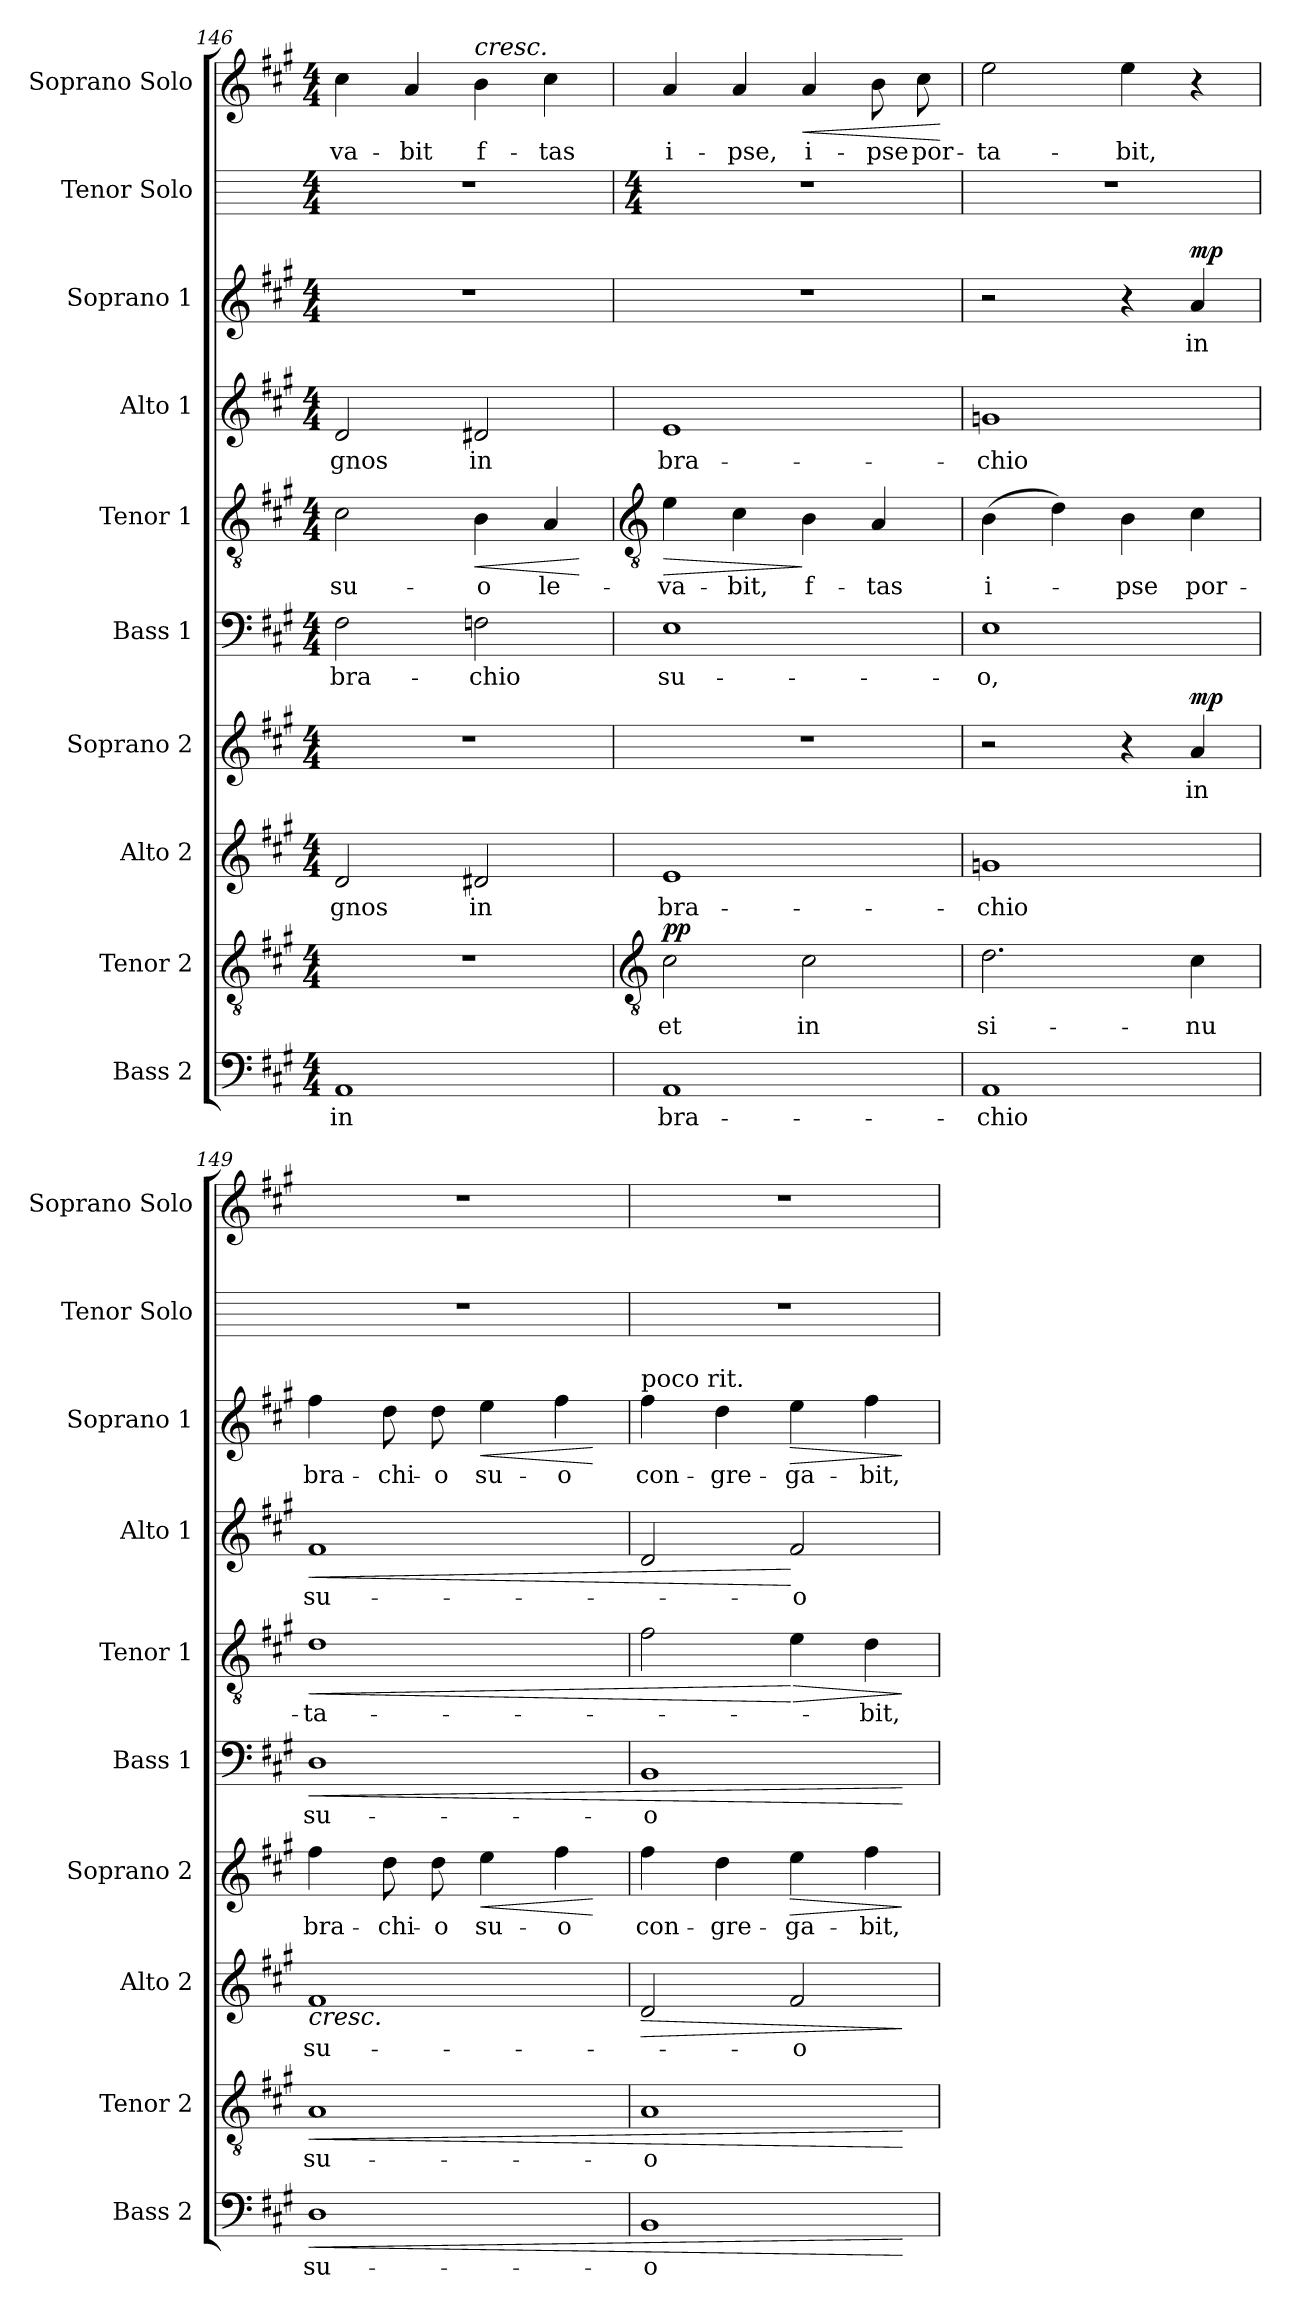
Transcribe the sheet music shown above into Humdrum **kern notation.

**kern	**text	**dynam	**kern	**text	**dynam	**kern	**text	**dynam	**kern	**text	**dynam	**kern	**text	**dynam	**kern	**text	**dynam	**kern	**text	**dynam	**kern	**text	**dynam	**kern	**kern	**text	**dynam
*part10	*part10	*part10	*part9	*part9	*part9	*part8	*part8	*part8	*part7	*part7	*part7	*part6	*part6	*part6	*part5	*part5	*part5	*part4	*part4	*part4	*part3	*part3	*part3	*part2	*part1	*part1	*part1
*staff10	*staff10	*staff10	*staff9	*staff9	*staff9	*staff8	*staff8	*staff8	*staff7	*staff7	*staff7	*staff6	*staff6	*staff6	*staff5	*staff5	*staff5	*staff4	*staff4	*staff4	*staff3	*staff3	*staff3	*staff2	*staff1	*staff1	*staff1
*I"Bass 2	*	*	*I"Tenor 2	*	*	*I"Alto 2	*	*	*I"Soprano 2	*	*	*I"Bass 1	*	*	*I"Tenor 1	*	*	*I"Alto 1	*	*	*I"Soprano 1	*	*	*I"Tenor Solo	*I"Soprano Solo	*	*
*I'Bass 2	*	*	*I'Tenor 2	*	*	*I'Alto 2	*	*	*I'Soprano 2	*	*	*I'Bass 1	*	*	*I'Tenor 1	*	*	*I'Alto 1	*	*	*I'Soprano 1	*	*	*I'Tenor Solo	*I'Soprano Solo	*	*
*clefF4	*	*	*clefGv2	*	*	*clefG2	*	*	*clefG2	*	*	*clefF4	*	*	*clefGv2	*	*	*clefG2	*	*	*clefG2	*	*	*	*clefG2	*	*
*k[f#c#g#]	*	*	*k[f#c#g#]	*	*	*k[f#c#g#]	*	*	*k[f#c#g#]	*	*	*k[f#c#g#]	*	*	*k[f#c#g#]	*	*	*k[f#c#g#]	*	*	*k[f#c#g#]	*	*	*	*k[f#c#g#]	*	*
*A:	*	*	*A:	*	*	*A:	*	*	*A:	*	*	*A:	*	*	*A:	*	*	*A:	*	*	*A:	*	*	*	*A:	*	*
*M4/4	*	*	*M4/4	*	*	*M4/4	*	*	*M4/4	*	*	*M4/4	*	*	*M4/4	*	*	*M4/4	*	*	*M4/4	*	*	*M4/4	*M4/4	*	*
=146	=146	=146	=146	=146	=146	=146	=146	=146	=146	=146	=146	=146	=146	=146	=146	=146	=146	=146	=146	=146	=146	=146	=146	=146	=146	=146	=146
!	!LO:LY:b	!	!	!	!	!	!LO:LY:b	!	!	!	!	!	!LO:LY:b	!	!	!LO:LY:b	!	!	!LO:LY:b	!	!	!	!	!	!	!LO:LY:b	!
1AA	in	.	1r	.	.	2d	-gnos	.	1r	.	.	2F#	bra-	.	2c#	su-	.	2d	-gnos	.	1r	.	.	1r	4cc#	-va-	.
!	!	!	!	!	!	!	!	!	!	!	!	!	!	!	!	!	!	!	!	!	!	!	!	!	!	!LO:LY:b	!
.	.	.	.	.	.	.	.	.	.	.	.	.	.	.	.	.	.	.	.	.	.	.	.	.	4a	-bit	.
!	!	!	!	!	!	!	!	!	!	!	!	!	!	!	!	!	!	!	!	!	!	!	!	!	!LO:TX:a:i:t=cresc.	!	!
!	!	!	!	!	!	!	!LO:LY:b	!	!	!	!	!	!LO:LY:b	!	!	!LO:LY:b	!LO:HP:b	!	!LO:LY:b	!	!	!	!	!	!	!LO:LY:b	!
.	.	.	.	.	.	2d#X	in	.	.	.	.	2Fn	-chio	.	4B	-o	<	2d#X	in	.	.	.	.	.	4b	f-	.
!	!	!	!	!	!	!	!	!	!	!	!	!	!	!	!	!LO:LY:b	!	!	!	!	!	!	!	!	!	!LO:LY:b	!
.	.	.	.	.	.	.	.	.	.	.	.	.	.	.	4A	le-	.	.	.	.	.	.	.	.	4cc#	-tas	.
.	.	.	.	.	.	.	.	.	.	.	.	.	.	.	.	.	[	.	.	.	.	.	.	.	.	.	.
!!LO:LB:g=z
=147	=147	=147	=147	=147	=147	=147	=147	=147	=147	=147	=147	=147	=147	=147	=147	=147	=147	=147	=147	=147	=147	=147	=147	=147	=147	=147	=147
*	*	*	*clefGv2	*	*	*	*	*	*	*	*	*	*	*	*clefGv2	*	*	*	*	*	*	*	*	*	*	*	*
*	*	*	*	*	*	*	*	*	*	*	*	*	*	*	*	*	*	*	*	*	*	*	*	*M4/4	*	*	*
!	!LO:LY:b	!	!	!LO:LY:b	!LO:DY:a	!	!LO:LY:b	!	!	!	!	!	!LO:LY:b	!	!	!LO:LY:b	!LO:HP:b	!	!LO:LY:b	!	!	!	!	!	!	!LO:LY:b	!
1AA	bra-	.	2c#	et	pp	1e	bra-	.	1r	.	.	1E	su-	.	4e	-va-	>	1e	bra-	.	1r	.	.	1r	4a	i-	.
!	!	!	!	!	!	!	!	!	!	!	!	!	!	!	!	!LO:LY:b	!	!	!	!	!	!	!	!	!	!LO:LY:b	!
.	.	.	.	.	.	.	.	.	.	.	.	.	.	.	4c#	-bit,	.	.	.	.	.	.	.	.	4a	-pse,	.
!	!	!	!	!LO:LY:b	!	!	!	!	!	!	!	!	!	!	!	!LO:LY:b	!	!	!	!	!	!	!	!	!	!LO:LY:b	!LO:HP:b
.	.	.	2c#	in	.	.	.	.	.	.	.	.	.	.	4B	f-	]	.	.	.	.	.	.	.	4a	i-	<
!	!	!	!	!	!	!	!	!	!	!	!	!	!	!	!	!LO:LY:b	!	!	!	!	!	!	!	!	!	!LO:LY:b	!
.	.	.	.	.	.	.	.	.	.	.	.	.	.	.	4A	-tas	.	.	.	.	.	.	.	.	8b	-pse	.
!	!	!	!	!	!	!	!	!	!	!	!	!	!	!	!	!	!	!	!	!	!	!	!	!	!	!LO:LY:b	!
.	.	.	.	.	.	.	.	.	.	.	.	.	.	.	.	.	.	.	.	.	.	.	.	.	8cc#	por-	.
.	.	.	.	.	.	.	.	.	.	.	.	.	.	.	.	.	.	.	.	.	.	.	.	.	.	.	[
=148	=148	=148	=148	=148	=148	=148	=148	=148	=148	=148	=148	=148	=148	=148	=148	=148	=148	=148	=148	=148	=148	=148	=148	=148	=148	=148	=148
!	!LO:LY:b	!	!	!LO:LY:b	!	!	!LO:LY:b	!	!	!	!	!	!LO:LY:b	!	!	!LO:LY:b	!	!	!LO:LY:b	!	!	!	!	!	!	!LO:LY:b	!
1AA	-chio	.	2.d	si-	.	1gn	-chio	.	2r	.	.	1E	-o,	.	(>4B	i-	.	1gn	-chio	.	2r	.	.	1r	2ee	-ta-	.
.	.	.	.	.	.	.	.	.	.	.	.	.	.	.	4d)	.	.	.	.	.	.	.	.	.	.	.	.
!	!	!	!	!	!	!	!	!	!	!	!	!	!	!	!	!LO:LY:b	!	!	!	!	!	!	!	!	!	!LO:LY:b	!
.	.	.	.	.	.	.	.	.	4r	.	.	.	.	.	4B	-pse	.	.	.	.	4r	.	.	.	4ee	-bit,	.
!	!	!	!	!LO:LY:b	!	!	!	!	!	!LO:LY:b	!LO:DY:a	!	!	!	!	!LO:LY:b	!	!	!	!	!	!LO:LY:b	!LO:DY:a	!	!	!	!
.	.	.	4c#	-nu	.	.	.	.	4a	in	mp	.	.	.	4c#	por-	.	.	.	.	4a	in	mp	.	4r	.	.
=149	=149	=149	=149	=149	=149	=149	=149	=149	=149	=149	=149	=149	=149	=149	=149	=149	=149	=149	=149	=149	=149	=149	=149	=149	=149	=149	=149
!	!LO:LY:b	!LO:HP:b	!	!LO:LY:b	!LO:HP:b	!	!LO:LY:b	!LO:HP:b	!	!LO:LY:b	!	!	!LO:LY:b	!LO:HP:b	!	!LO:LY:b	!LO:HP:b	!	!LO:LY:b	!LO:HP:b	!	!LO:LY:b	!	!	!	!	!
1D	su-	<	1A	su-	<	1f#	su-	<	4ff#	bra-	.	1D	su-	<	1d	-ta-	<	1f#	su-	<	4ff#	bra-	.	1r	1r	.	.
!	!	!	!	!	!	!	!	!	!	!LO:LY:b	!	!	!	!	!	!	!	!	!	!	!	!LO:LY:b	!	!	!	!	!
.	.	.	.	.	.	.	.	.	8dd	-chi-	.	.	.	.	.	.	.	.	.	.	8dd	-chi-	.	.	.	.	.
!	!	!	!	!	!	!	!	!	!	!LO:LY:b	!	!	!	!	!	!	!	!	!	!	!	!LO:LY:b	!	!	!	!	!
.	.	.	.	.	.	.	.	.	8dd	-o	.	.	.	.	.	.	.	.	.	.	8dd	-o	.	.	.	.	.
!	!	!	!	!	!	!	!	!	!	!LO:LY:b	!LO:HP:b	!	!	!	!	!	!	!	!	!	!	!LO:LY:b	!LO:HP:b	!	!	!	!
.	.	.	.	.	.	.	.	.	4ee	su-	<	.	.	.	.	.	.	.	.	.	4ee	su-	<	.	.	.	.
!	!	!	!	!	!	!	!	!	!	!LO:LY:b	!	!	!	!	!	!	!	!	!	!	!	!LO:LY:b	!	!	!	!	!
.	.	.	.	.	.	.	.	.	4ff#	-o	.	.	.	.	.	.	.	.	.	.	4ff#	-o	.	.	.	.	.
.	.	.	.	.	.	.	.	.	.	.	[	.	.	.	.	.	.	.	.	.	.	.	[	.	.	.	.
=150	=150	=150	=150	=150	=150	=150	=150	=150	=150	=150	=150	=150	=150	=150	=150	=150	=150	=150	=150	=150	=150	=150	=150	=150	=150	=150	=150
!	!	!	!	!	!	!	!	!	!	!	!	!	!	!	!	!	!	!	!	!	!LO:TX:a:t=poco rit.	!	!	!	!	!	!
!	!LO:LY:b	!	!	!LO:LY:b	!	!	!	!LO:HP:b	!	!LO:LY:b	!	!	!LO:LY:b	!	!	!	!	!	!	!	!	!LO:LY:b	!	!	!	!	!
1BB	-o	.	1A	-o	.	2d	.	>	4ff#	con-	.	1BB	-o	.	2f#	.	.	2d	.	.	4ff#	con-	.	1r	1r	.	.
!	!	!	!	!	!	!	!	!	!	!LO:LY:b	!	!	!	!	!	!	!	!	!	!	!	!LO:LY:b	!	!	!	!	!
.	.	.	.	.	.	.	.	.	4dd	-gre-	.	.	.	.	.	.	.	.	.	.	4dd	-gre-	.	.	.	.	.
!	!	!	!	!	!	!	!LO:LY:b	!	!	!LO:LY:b	!LO:HP:b	!	!	!	!	!	!LO:HP:n=1:b	!	!LO:LY:b	!	!	!LO:LY:b	!LO:HP:b	!	!	!	!
.	.	.	.	.	.	2f#	-o	[	4ee	-ga-	>	.	.	.	4e	.	[ >	2f#	-o	[	4ee	-ga-	>	.	.	.	.
!	!	!	!	!	!	!	!	!	!	!LO:LY:b	!	!	!	!	!	!LO:LY:b	!	!	!	!	!	!LO:LY:b	!	!	!	!	!
.	.	.	.	.	.	.	.	.	4ff#	-bit,	.	.	.	.	4d	-bit,	.	.	.	.	4ff#	-bit,	.	.	.	.	.
.	.	[	.	.	[	.	.	]	.	.	]	.	.	[	.	.	]	.	.	.	.	.	]	.	.	.	.
=	=	=	=	=	=	=	=	=	=	=	=	=	=	=	=	=	=	=	=	=	=	=	=	=	=	=	=
*-	*-	*-	*-	*-	*-	*-	*-	*-	*-	*-	*-	*-	*-	*-	*-	*-	*-	*-	*-	*-	*-	*-	*-	*-	*-	*-	*-
